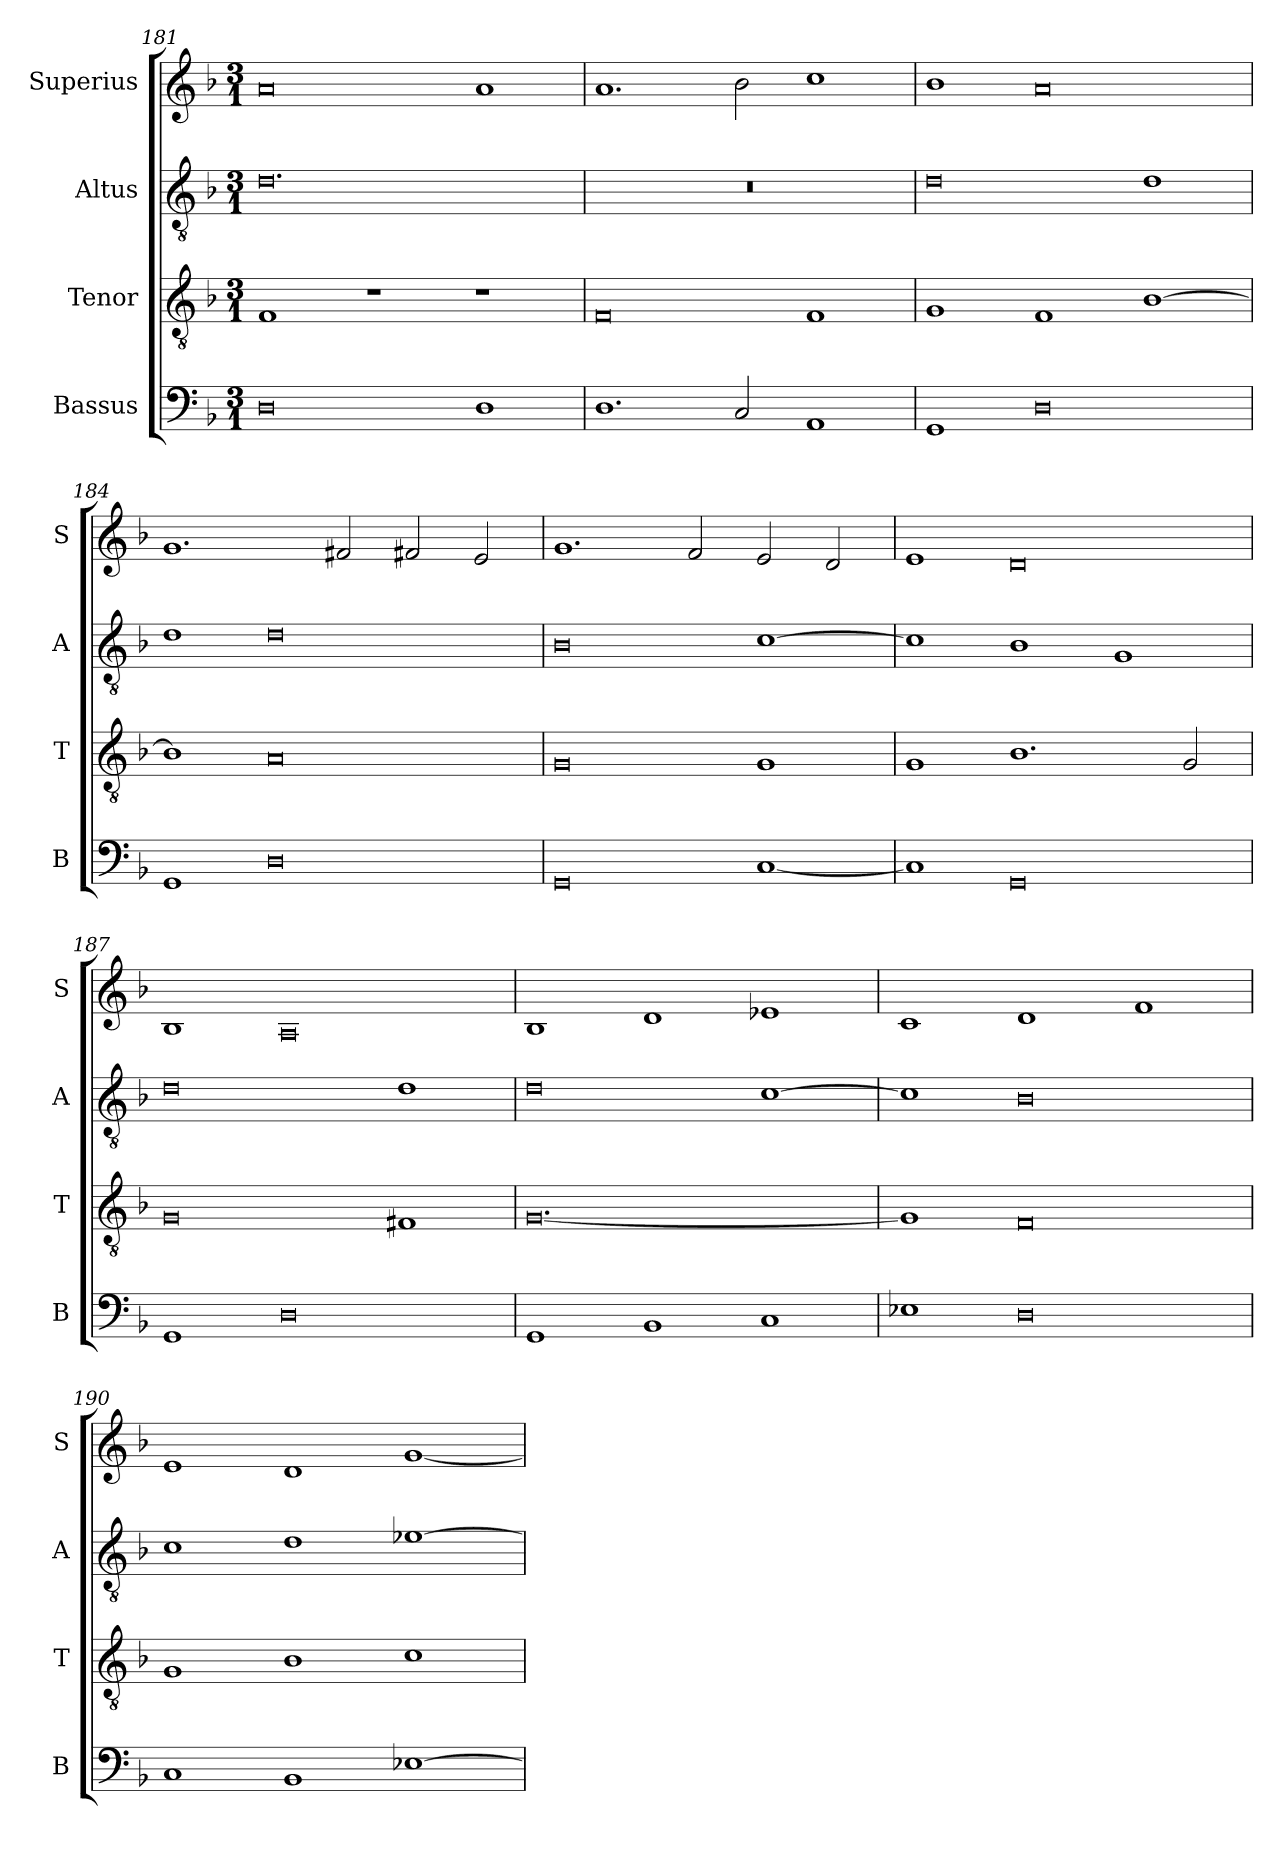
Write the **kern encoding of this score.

**kern	**kern	**kern	**kern
*part4	*part3	*part2	*part1
*staff4	*staff3	*staff2	*staff1
*I"Bassus	*I"Tenor	*I"Altus	*I"Superius
*I'B	*I'T	*I'A	*I'S
*clefF4	*clefGv2	*clefGv2	*clefG2
*k[b-]	*k[b-]	*k[b-]	*k[b-]
*M3/1	*M3/1	*M3/1	*M3/1
=181	=181	=181	=181
0D	1F	0.d	0a
.	1r	.	.
1D	1r	.	1a
=182	=182	=182	=182
1.D	0F	0.r	1.a
2C/	.	.	2b-\
1AA	1F	.	1cc
=183	=183	=183	=183
1GG	1G	0d	1b-
0D	1F	.	0a
.	[1B-	1d	.
=184	=184	=184	=184
1GG	1B-]	1d	1.g
0D	0A	0d	.
.	.	.	2f#X/
.	.	.	2f#X/
.	.	.	2e/
=185	=185	=185	=185
0GG	0G	0B-	1.g
.	.	.	2f/
[1C	1G	[1c	2e/
.	.	.	2d/
=186	=186	=186	=186
1C]	1G	1c]	1e
0GG	1.B-	1B-	0d
.	.	1G	.
.	2G/	.	.
=187	=187	=187	=187
1GG	0G	0d	1B-
0D	.	.	0A
.	1F#X	1d	.
=188	=188	=188	=188
1GG	[0.G	0d	1B-
1BB-	.	.	1d
1C	.	[1c	1e-X
=189	=189	=189	=189
1E-X	1G]	1c]	1c
0D	0F	0B-	1d
.	.	.	1f
=190	=190	=190	=190
1C	1G	1c	1e
1BB-	1B-	1d	1d
[1E-X	1c	[1e-X	[1g
=	=	=	=
*-	*-	*-	*-
